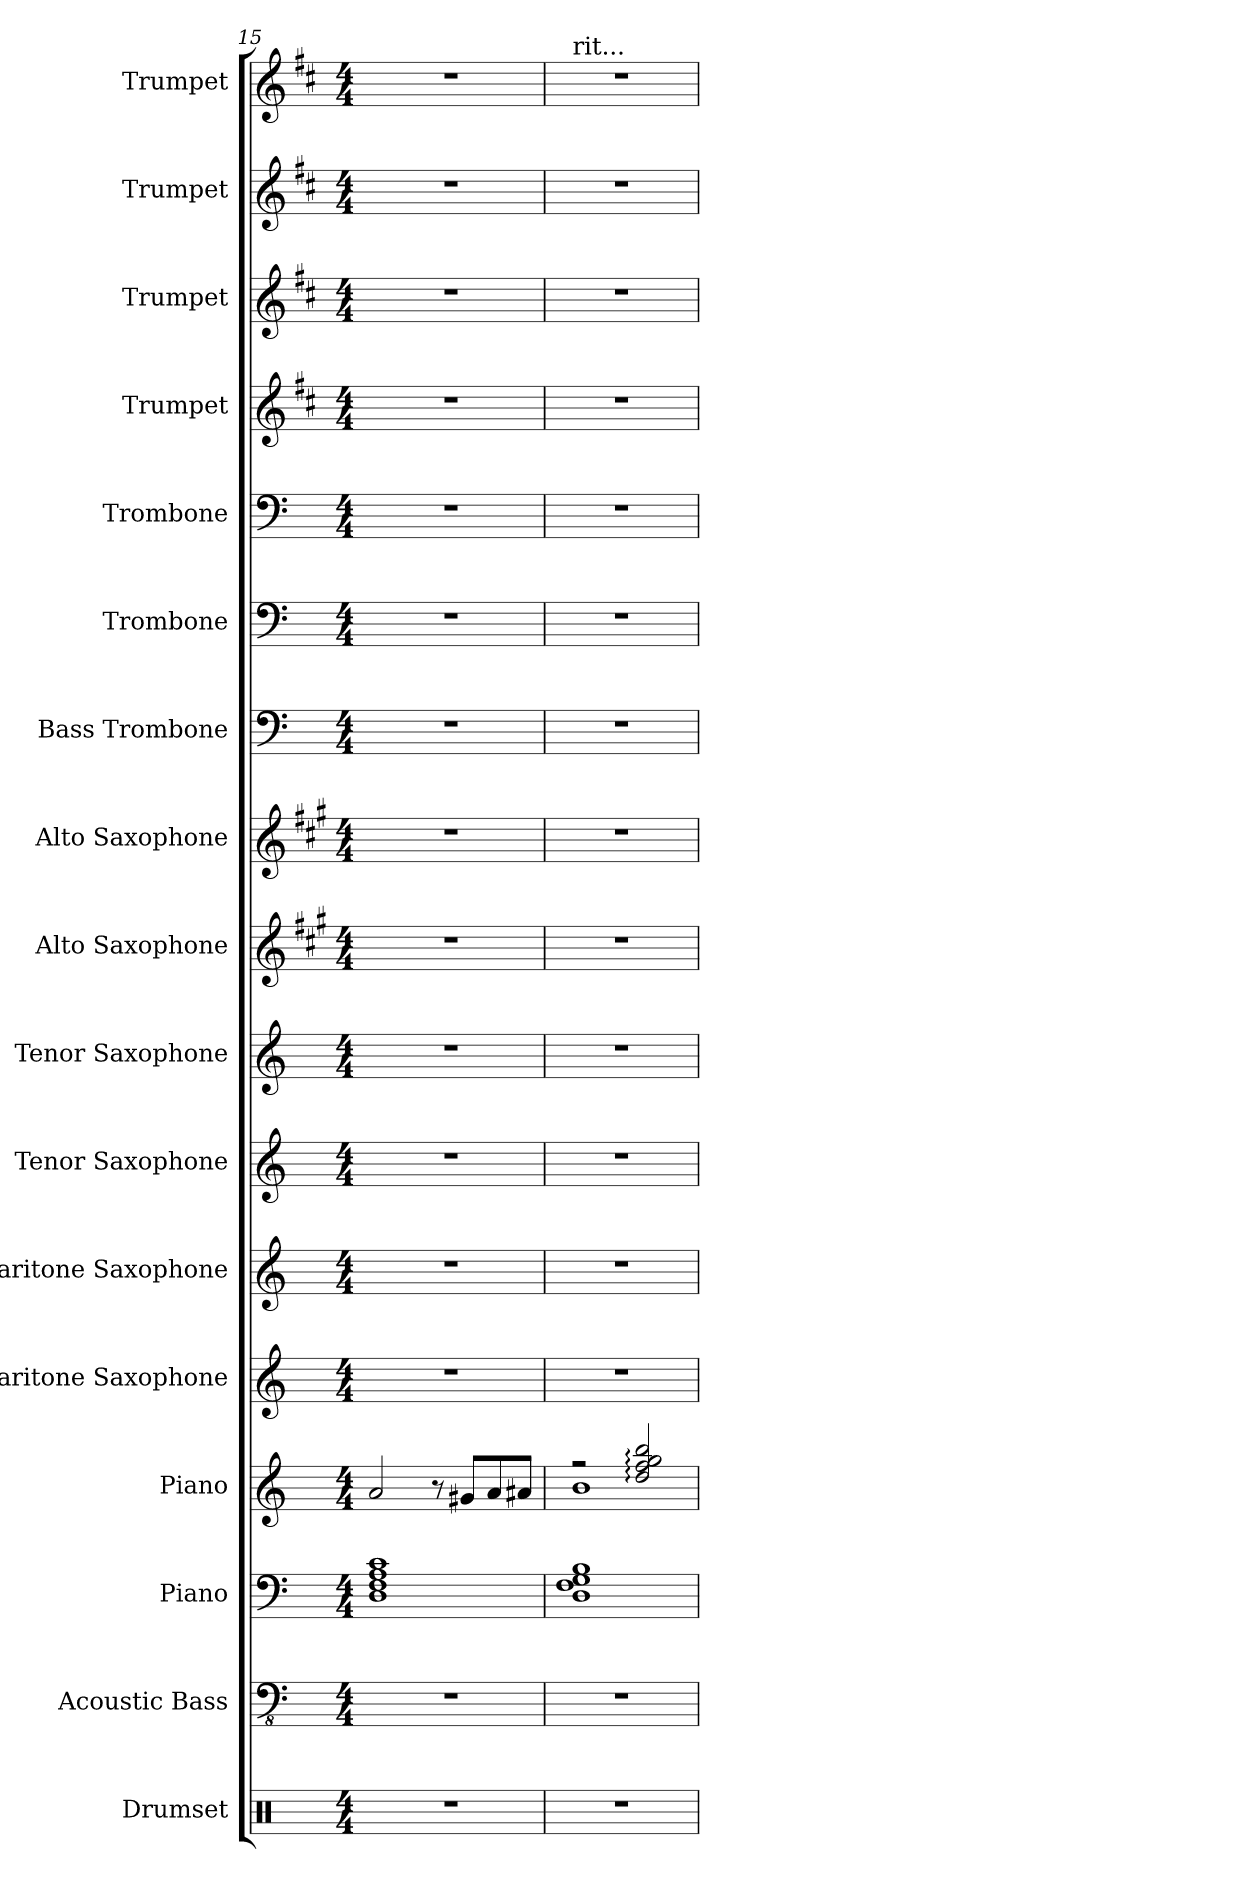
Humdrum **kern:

**kern	**kern	**kern	**kern	**kern	**kern	**kern	**kern	**kern	**kern	**kern	**kern	**kern	**kern	**kern	**kern	**kern
*part17	*part16	*part15	*part14	*part13	*part12	*part11	*part10	*part9	*part8	*part7	*part6	*part5	*part4	*part3	*part2	*part1
*staff17	*staff16	*staff15	*staff14	*staff13	*staff12	*staff11	*staff10	*staff9	*staff8	*staff7	*staff6	*staff5	*staff4	*staff3	*staff2	*staff1
*I"Drumset	*I"Acoustic Bass	*I"Piano	*I"Piano	*I"Baritone Saxophone	*I"Baritone Saxophone	*I"Tenor Saxophone	*I"Tenor Saxophone	*I"Alto Saxophone	*I"Alto Saxophone	*I"Bass Trombone	*I"Trombone	*I"Trombone	*I"Trumpet	*I"Trumpet	*I"Trumpet	*I"Trumpet
*I'Drs.	*I'Bass	*I'Pno.	*I'Pno.	*I'Bar. Sax.	*I'Bar. Sax.	*I'T. Sax.	*I'T. Sax.	*I'A. Sax.	*I'A. Sax.	*I'B. Tbn.	*I'Tbn.	*I'Tbn.	*I'Tpt.	*I'Tpt.	*I'Tpt.	*I'Tpt.
*clefX	*clefFv4	*clefF4	*clefG2	*clefG2	*clefG2	*clefG2	*clefG2	*clefG2	*clefG2	*clefF4	*clefF4	*clefF4	*clefG2	*clefG2	*clefG2	*clefG2
*	*	*	*	*ITrd12c21	*ITrd12c21	*ITrd8c14	*ITrd8c14	*ITrd5c9	*ITrd5c9	*	*	*	*ITrd1c2	*ITrd1c2	*ITrd1c2	*ITrd1c2
*k[]	*k[]	*k[]	*k[]	*k[]	*k[]	*k[]	*k[]	*k[]	*k[]	*k[]	*k[]	*k[]	*k[]	*k[]	*k[]	*k[]
*M4/4	*M4/4	*M4/4	*M4/4	*M4/4	*M4/4	*M4/4	*M4/4	*M4/4	*M4/4	*M4/4	*M4/4	*M4/4	*M4/4	*M4/4	*M4/4	*M4/4
=15	=15	=15	=15	=15	=15	=15	=15	=15	=15	=15	=15	=15	=15	=15	=15	=15
1r	1r	1D 1F 1A 1c	2a/	1r	1r	1r	1r	1r	1r	1r	1r	1r	1r	1r	1r	1r
.	.	.	8r	.	.	.	.	.	.	.	.	.	.	.	.	.
.	.	.	8g#X/L	.	.	.	.	.	.	.	.	.	.	.	.	.
.	.	.	8a/	.	.	.	.	.	.	.	.	.	.	.	.	.
.	.	.	8a#X/J	.	.	.	.	.	.	.	.	.	.	.	.	.
=16	=16	=16	=16	=16	=16	=16	=16	=16	=16	=16	=16	=16	=16	=16	=16	=16
*	*	*	*	*	*	*	*	*	*	*	*	*	*	*	*	*MM80
*	*	*	*^	*	*	*	*	*	*	*	*	*	*	*	*	*
!	!	!	!	!	!	!	!	!	!	!	!	!	!	!	!	!	!LO:TX:a:t=rit...
1r	1r	1D 1F 1G 1B	2r	1b	1r	1r	1r	1r	1r	1r	1r	1r	1r	1r	1r	1r	1r
.	.	.	2dd/: 2ff/: 2gg/: 2bb/:	.	.	.	.	.	.	.	.	.	.	.	.	.	.
*	*	*	*v	*v	*	*	*	*	*	*	*	*	*	*	*	*	*
=	=	=	=	=	=	=	=	=	=	=	=	=	=	=	=	=
*-	*-	*-	*-	*-	*-	*-	*-	*-	*-	*-	*-	*-	*-	*-	*-	*-
